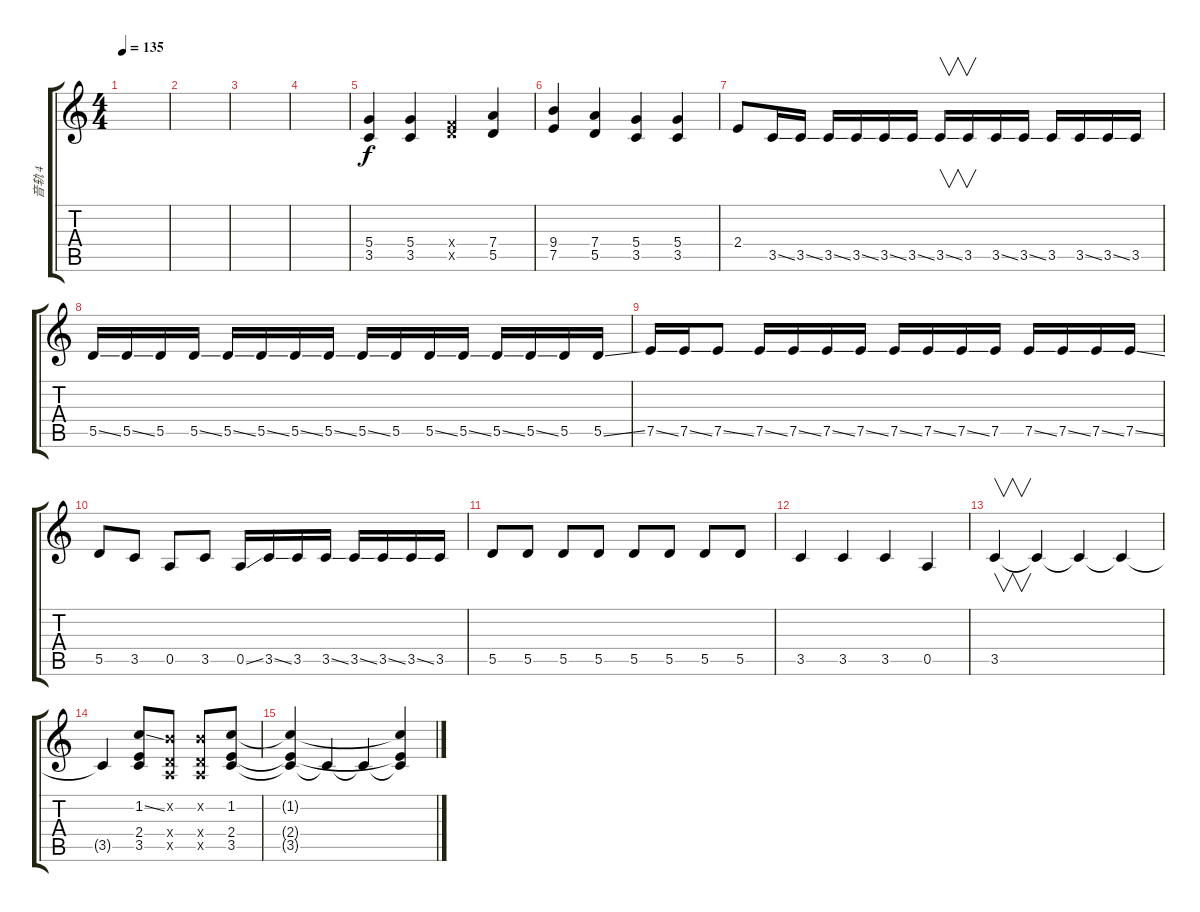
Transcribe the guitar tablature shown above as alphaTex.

\track ("音轨 4" "音轨 4") {instrument overdrivenguitar}
\staff {score tabs}
\tuning (E4 B3 G3 D3 A2 E2) {hide}
\ts (4 4)
\tempo 135
\clef g2
\ks c
|
|
|
|
(5.4 3.5).4 (5.4 3.5).4 (0.4{x} 8.5{x}).4 (7.4 5.5).4 |
(9.4 7.5).4 (7.4 5.5).4 (5.4 3.5).4 (5.4 3.5).4 |
2.4.8 3.5{ss}.16 3.5{ss}.16 3.5{ss}.16 3.5{ss}.16 3.5{ss}.16 3.5{ss}.16 3.5{ss}.16{v} 3.5.16{v} 3.5{ss}.16 3.5{ss}.16 3.5.16 3.5{ss}.16 3.5{ss}.16 3.5.16 |
5.5{ss}.16 5.5{ss}.16 5.5.16 5.5{ss}.16 5.5{ss}.16 5.5{ss}.16 5.5{ss}.16 5.5{ss}.16 5.5{ss}.16 5.5.16 5.5{ss}.16 5.5{ss}.16 5.5{ss}.16 5.5{ss}.16 5.5.16 5.5{ss}.16 |
7.5{ss}.16 7.5{ss}.16 7.5{ss}.8 7.5{ss}.16 7.5{ss}.16 7.5{ss}.16 7.5{ss}.16 7.5{ss}.16 7.5{ss}.16 7.5{ss}.16 7.5.16 7.5{ss}.16 7.5{ss}.16 7.5{ss}.16 7.5{ss}.16 |
5.5.8 3.5.8 0.5.8 3.5.8 0.5{ss}.16 3.5{ss}.16 3.5.16 3.5{ss}.16 3.5{ss}.16 3.5{ss}.16 3.5{ss}.16 3.5.16 |
5.5.8 5.5.8 5.5.8 5.5.8 5.5.8 5.5.8 5.5.8 5.5.8 |
3.5.4 3.5.4 3.5.4 0.5.4 |
3.5.4{v} 3.5{t}.4 3.5{t}.4 3.5{t}.4 |
3.5{t}.4 (1.2{ss} 2.4 3.5).8{instrument acousticguitarsteel} (0.2{x} 0.4{x} 0.5{x}).8 (0.2{x} 0.4{x} 0.5{x}).8 (1.2 2.4 3.5).8 |
(1.2{t} 2.4{t} 3.5{t}).4 3.5{t}.4 3.5{t}.4 (1.2{t} 2.4{t} 3.5{t}).4
